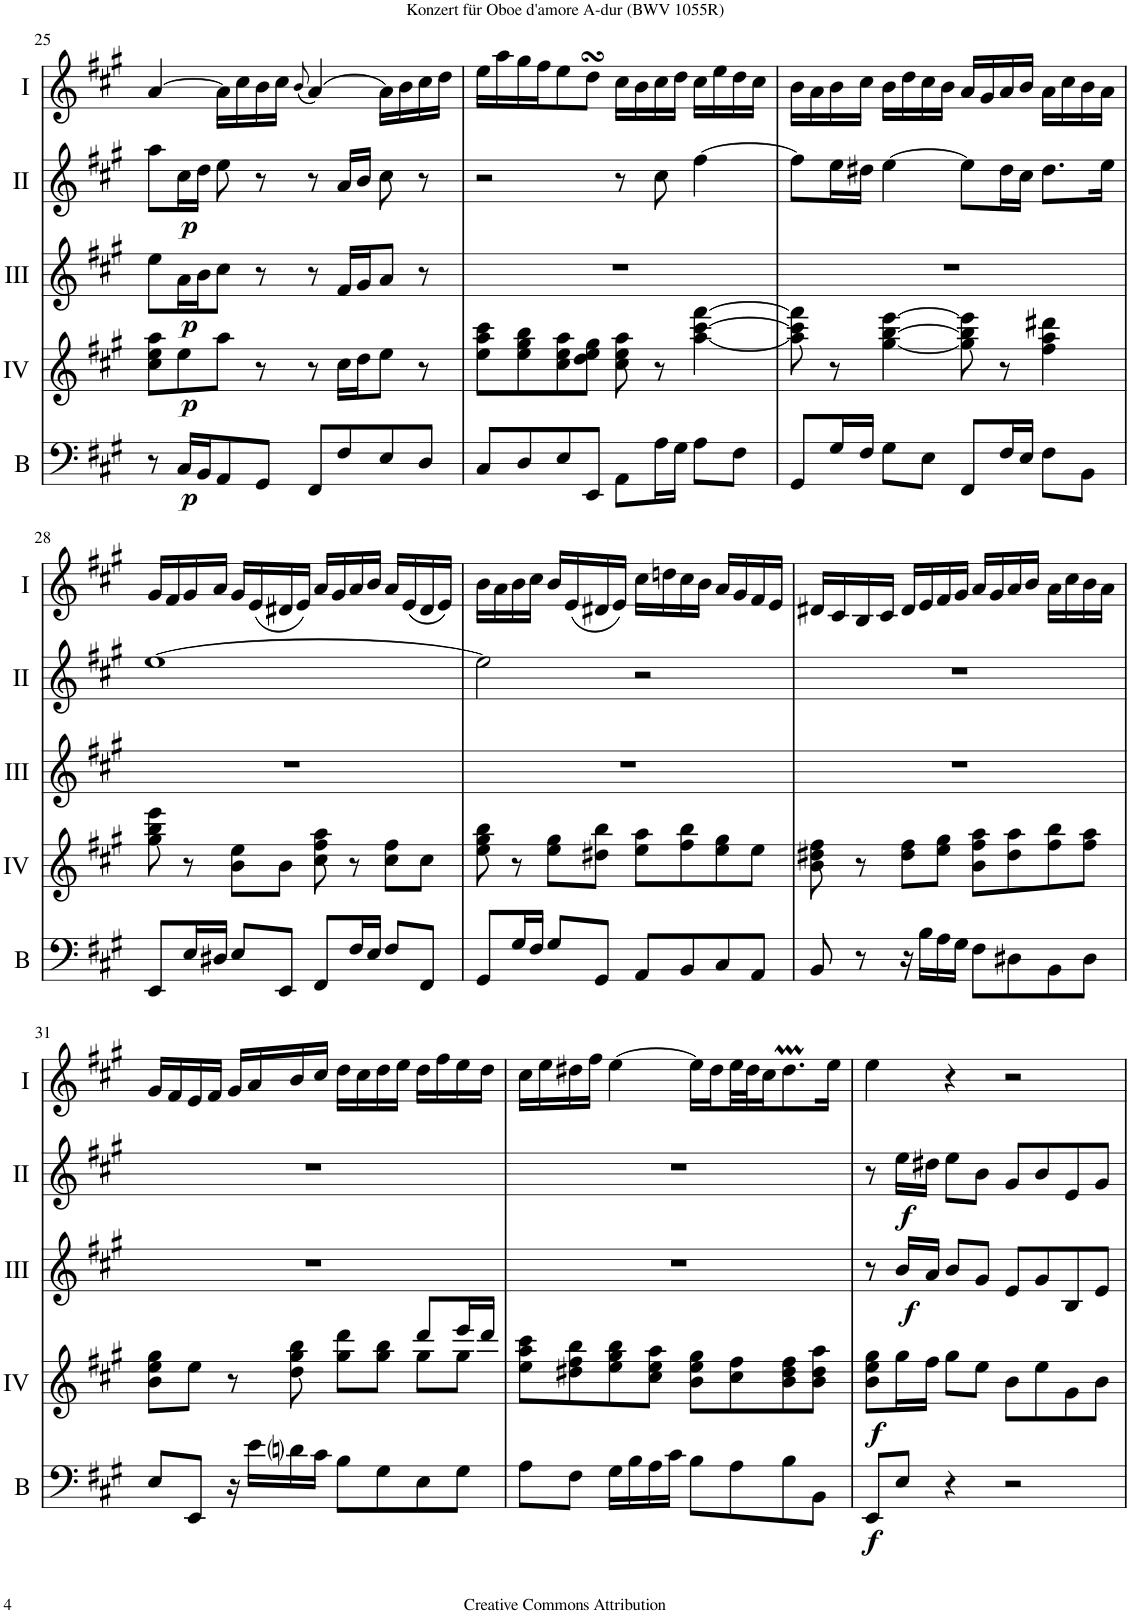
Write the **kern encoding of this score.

**kern	**dynam	**kern	**dynam	**kern	**dynam	**kern	**dynam	**kern
*part5	*part5	*part4	*part4	*part3	*part3	*part2	*part2	*part1
*staff5	*staff5	*staff4	*staff4	*staff3	*staff3	*staff2	*staff2	*staff1
*I"Bass	*	*I"Acc. 4	*	*I"Acc. 3	*	*I"Acc. 2	*	*I"Acc. 1
*I'B	*	*	*	*	*	*	*	*
!!LO:PB:g=z
*clefF4	*	*clefG2	*	*clefG2	*	*clefG2	*	*clefG2
*Trd7c12	*	*Trd7c12	*	*	*	*	*	*
*k[f#c#g#]	*	*k[f#c#g#]	*	*k[f#c#g#]	*	*k[f#c#g#]	*	*k[f#c#g#]
*M2/2	*	*M2/2	*	*M2/2	*	*M2/2	*	*M2/2
*met(c|)	*	*met(c|)	*	*met(c|)	*	*met(c|)	*	*met(c|)
=25	=25	=25	=25	=25	=25	=25	=25	=25
8r	.	8cc#\ 8ee\ 8aa\L	.	8ee\L	.	8aa\L	.	[4a/
!	!LO:DY:b	!	!LO:DY:b	!	!LO:DY:b	!	!LO:DY:b	!
16C#/LL	p	8ee\	p	16a\L	p	16cc#\L	p	.
16BB/J	.	.	.	16b\J	.	16dd\JJ	.	.
8AA/	.	8aa\J	.	8cc#\J	.	8ee\	.	16a\LL]
.	.	.	.	.	.	.	.	16cc#\
8GG#/J	.	8r	.	8r	.	8r	.	16b\
.	.	.	.	.	.	.	.	16cc#\JJ
.	.	.	.	.	.	.	.	(8qb/
8FF#/L	.	8r	.	8r	.	8r	.	[4a/)
8F#/	.	16cc#\LL	.	16f#/LL	.	16a/LL	.	.
.	.	16dd\J	.	16g#/J	.	16b/JJ	.	.
8E/	.	8ee\J	.	8a/J	.	8cc#\	.	16a\LL]
.	.	.	.	.	.	.	.	16b\
8D/J	.	8r	.	8r	.	8r	.	16cc#\
.	.	.	.	.	.	.	.	16dd\JJ
=26	=26	=26	=26	=26	=26	=26	=26	=26
8C#/L	.	8ee\ 8aa\ 8ccc#\L	.	1r	.	2r	.	16ee\LL
.	.	.	.	.	.	.	.	16aa\
8D/	.	8ee\ 8gg#\ 8bb\	.	.	.	.	.	16gg#\
.	.	.	.	.	.	.	.	16ff#\J
8E/	.	8cc#\ 8ee\ 8aa\	.	.	.	.	.	8ee\
8EE/J	.	8dd\ 8ee\ 8gg#\J	.	.	.	.	.	8ddsSSs\J
8AA\L	.	8cc#\ 8ee\ 8aa\	.	.	.	8r	.	16cc#\LL
.	.	.	.	.	.	.	.	16b\
16A\L	.	8r	.	.	.	8cc#\	.	16cc#\
16G#\JJ	.	.	.	.	.	.	.	16dd\JJ
8A\L	.	[4aa\ [4ccc#\ [4fff#\	.	.	.	[4ff#\	.	16cc#\LL
.	.	.	.	.	.	.	.	16ee\
8F#\J	.	.	.	.	.	.	.	16dd\
.	.	.	.	.	.	.	.	16cc#\JJ
=27	=27	=27	=27	=27	=27	=27	=27	=27
8GG#/L	.	8aa\] 8ccc#\] 8fff#\]	.	1r	.	8ff#\L]	.	16b\LL
.	.	.	.	.	.	.	.	16a\
16G#/L	.	8r	.	.	.	16ee\L	.	16b\
16F#/JJ	.	.	.	.	.	16dd#X\JJ	.	16cc#\JJ
8G#\L	.	[4gg#\ [4bb\ [4eee\	.	.	.	[4ee\	.	16b\LL
.	.	.	.	.	.	.	.	16dd\
8E\J	.	.	.	.	.	.	.	16cc#\
.	.	.	.	.	.	.	.	16b\JJ
8FF#/L	.	8gg#\] 8bb\] 8eee\]	.	.	.	8ee\L]	.	16a/LL
.	.	.	.	.	.	.	.	16g#/
16F#/L	.	8r	.	.	.	16dd#\L	.	16a/
16E/JJ	.	.	.	.	.	16cc#\JJ	.	16b/JJ
8F#\L	.	4ff#\ 4aa\ 4ddd#X\	.	.	.	8.dd#\L	.	16a\LL
.	.	.	.	.	.	.	.	16cc#\
8BB\J	.	.	.	.	.	.	.	16b\
.	.	.	.	.	.	16ee\Jk	.	16a\JJ
!!LO:LB:g=z
=28	=28	=28	=28	=28	=28	=28	=28	=28
8EE/L	.	8gg#\ 8bb\ 8eee\	.	1r	.	[1ee	.	16g#/LL
.	.	.	.	.	.	.	.	16f#/
16E/L	.	8r	.	.	.	.	.	16g#/
16D#X/JJ	.	.	.	.	.	.	.	16a/JJ
8E/L	.	8b\ 8ee\L	.	.	.	.	.	16g#/LL
.	.	.	.	.	.	.	.	(16e/
8EE/J	.	8b\J	.	.	.	.	.	16d#X/
.	.	.	.	.	.	.	.	16e/JJ)
8FF#/L	.	8cc#\ 8ff#\ 8aa\	.	.	.	.	.	16a/LL
.	.	.	.	.	.	.	.	16g#/
16F#/L	.	8r	.	.	.	.	.	16a/
16E/JJ	.	.	.	.	.	.	.	16b/JJ
8F#/L	.	8cc#\ 8ff#\L	.	.	.	.	.	16a/LL
.	.	.	.	.	.	.	.	(16e/
8FF#/J	.	8cc#\J	.	.	.	.	.	16d#/
.	.	.	.	.	.	.	.	16e/JJ)
=29	=29	=29	=29	=29	=29	=29	=29	=29
8GG#/L	.	8ee\ 8gg#\ 8bb\	.	1r	.	2ee\]	.	16b\LL
.	.	.	.	.	.	.	.	16a\
16G#/L	.	8r	.	.	.	.	.	16b\
16F#/JJ	.	.	.	.	.	.	.	16cc#\JJ
8G#/L	.	8ee\ 8gg#\L	.	.	.	.	.	16b/LL
.	.	.	.	.	.	.	.	(16e/
8GG#/J	.	8dd#X\ 8bb\J	.	.	.	.	.	16d#X/
.	.	.	.	.	.	.	.	16e/JJ)
8AA/L	.	8ee\ 8aa\L	.	.	.	2r	.	16cc#\LL
.	.	.	.	.	.	.	.	16ddn\
8BB/	.	8ff#\ 8bb\	.	.	.	.	.	16cc#\
.	.	.	.	.	.	.	.	16b\JJ
8C#/	.	8ee\ 8gg#\	.	.	.	.	.	16a/LL
.	.	.	.	.	.	.	.	16g#/
8AA/J	.	8ee\J	.	.	.	.	.	16f#/
.	.	.	.	.	.	.	.	16e/JJ
=30	=30	=30	=30	=30	=30	=30	=30	=30
8BB/	.	8b\ 8dd#X\ 8ff#\	.	1r	.	1r	.	16d#X/LL
.	.	.	.	.	.	.	.	16c#/
8r	.	8r	.	.	.	.	.	16B/
.	.	.	.	.	.	.	.	16c#/JJ
16r	.	8dd#\ 8ff#\L	.	.	.	.	.	16d#/LL
16B\LL	.	.	.	.	.	.	.	16e/
16A\	.	8ee\ 8gg#\J	.	.	.	.	.	16f#/
16G#\JJ	.	.	.	.	.	.	.	16g#/JJ
8F#\L	.	8b\ 8ff#\ 8aa\L	.	.	.	.	.	16a/LL
.	.	.	.	.	.	.	.	16g#/
8D#X\	.	8dd#\ 8aa\	.	.	.	.	.	16a/
.	.	.	.	.	.	.	.	16b/JJ
8BB\	.	8ff#\ 8bb\	.	.	.	.	.	16a\LL
.	.	.	.	.	.	.	.	16cc#\
8D#\J	.	8ff#\ 8aa\J	.	.	.	.	.	16b\
.	.	.	.	.	.	.	.	16a\JJ
!!LO:LB:g=z
=31	=31	=31	=31	=31	=31	=31	=31	=31
*	*	*^	*	*	*	*	*	*
8E/L	.	8b\ 8ee\ 8gg#\L	2ryy	.	1r	.	1r	.	16g#/LL
.	.	.	.	.	.	.	.	.	16f#/
8EE/J	.	8ee\J	.	.	.	.	.	.	16e/
.	.	.	.	.	.	.	.	.	16f#/JJ
16r	.	8r	.	.	.	.	.	.	16g#/LL
16e\LL	.	.	.	.	.	.	.	.	16a/
16dni\	.	8dd\ 8gg#\ 8bb\	.	.	.	.	.	.	16b/
16c#\JJ	.	.	.	.	.	.	.	.	16cc#/JJ
8B\L	.	8gg#\ 8ddd\L	4ryy	.	.	.	.	.	16dd\LL
.	.	.	.	.	.	.	.	.	16cc#\
8G#\	.	8gg#\ 8bb\J	.	.	.	.	.	.	16dd\
.	.	.	.	.	.	.	.	.	16ee\JJ
8E\	.	8ddd/L	8gg#\L	.	.	.	.	.	16dd\LL
.	.	.	.	.	.	.	.	.	16ff#\
8G#\J	.	16eee/L	8gg#\J	.	.	.	.	.	16ee\
.	.	16ddd/JJ	.	.	.	.	.	.	16dd\JJ
*	*	*v	*v	*	*	*	*	*	*
=32	=32	=32	=32	=32	=32	=32	=32	=32
8A\L	.	8ee\ 8aa\ 8ccc#\L	.	1r	.	1r	.	16cc#\LL
.	.	.	.	.	.	.	.	16ee\
8F#\J	.	8dd#X\ 8ff#\ 8bb\	.	.	.	.	.	16dd#X\
.	.	.	.	.	.	.	.	16ff#\JJ
16G#\LL	.	8ee\ 8gg#\ 8bb\	.	.	.	.	.	[4ee\
16B\	.	.	.	.	.	.	.	.
16A\	.	8cc#\ 8ee\ 8aa\J	.	.	.	.	.	.
16c#\JJ	.	.	.	.	.	.	.	.
8B\L	.	8b\ 8ee\ 8gg#\L	.	.	.	.	.	16ee\LL]
.	.	.	.	.	.	.	.	16dd#\
8A\	.	8cc#\ 8ff#\	.	.	.	.	.	32ee\L
.	.	.	.	.	.	.	.	32dd#\J
.	.	.	.	.	.	.	.	16cc#\J
8B\	.	8b\ 8dd#\ 8ff#\	.	.	.	.	.	8.dd#m\
8BB\J	.	8b\ 8dd#\ 8aa\J	.	.	.	.	.	.
.	.	.	.	.	.	.	.	16ee\Jk
=33	=33	=33	=33	=33	=33	=33	=33	=33
!	!LO:DY:b	!	!LO:DY:b	!	!	!	!	!
8EE/L	f	8b\ 8ee\ 8gg#\L	f	8r	.	8r	.	4ee\
!	!	!	!	!	!LO:DY:b	!	!LO:DY:b	!
8E/J	.	16gg#\L	.	16b/LL	f	16ee\LL	f	.
.	.	16ff#\JJ	.	16a/JJ	.	16dd#X\JJ	.	.
4r	.	8gg#\L	.	8b/L	.	8ee\L	.	4r
.	.	8ee\J	.	8g#/J	.	8b\J	.	.
2r	.	8b\L	.	8e/L	.	8g#/L	.	2r
.	.	8ee\	.	8g#/	.	8b/	.	.
.	.	8g#\	.	8B/	.	8e/	.	.
.	.	8b\J	.	8e/J	.	8g#/J	.	.
=	=	=	=	=	=	=	=	=
*-	*-	*-	*-	*-	*-	*-	*-	*-
